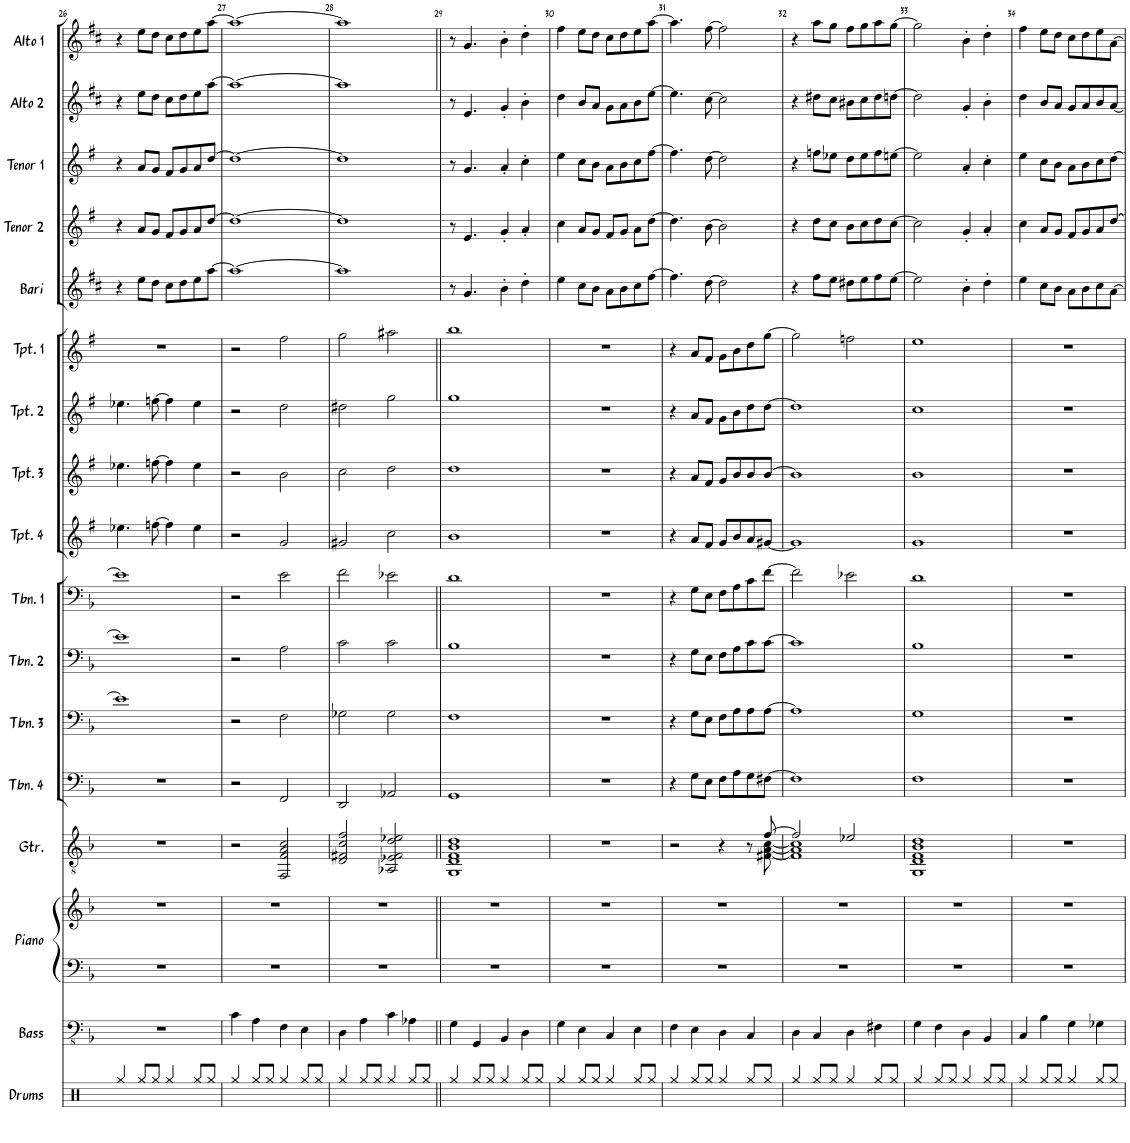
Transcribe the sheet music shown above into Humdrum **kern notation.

**kern	**kern	**kern	**kern	**kern	**kern	**kern	**kern	**kern	**kern	**kern	**kern	**kern	**kern	**kern	**kern	**kern	**kern
*part17	*part16	*part15	*part15	*part14	*part13	*part12	*part11	*part10	*part9	*part8	*part7	*part6	*part5	*part4	*part3	*part2	*part1
*staff18	*staff17	*staff16	*staff15	*staff14	*staff13	*staff12	*staff11	*staff10	*staff9	*staff8	*staff7	*staff6	*staff5	*staff4	*staff3	*staff2	*staff1
*I"Drums	*I"Bass	*I"Piano	*	*I"Guitar	*I"Trombone 4	*I"Trombone 3	*I"Trombone 2	*I"Trombone 1	*I"Trumpet 4	*I"Trumpet 3	*I"Trumpet 2	*I"Trumpet 1	*I"Baritone Sax	*I"Tenor Sax 2	*I"Tenor Sax 1	*I"Alto Sax 2	*I"Alto Sax 1
*I'Drums	*I'Bass	*I'Piano	*	*I'Gtr.	*I'Tbn. 4	*I'Tbn. 3	*I'Tbn. 2	*I'Tbn. 1	*I'Tpt. 4	*I'Tpt. 3	*I'Tpt. 2	*I'Tpt. 1	*I'Bari	*I'Tenor 2	*I'Tenor 1	*I'Alto 2	*I'Alto 1
!!LO:PB:g=z
*clefX	*clefFv4	*clefF4	*clefG2	*clefGv2	*clefF4	*clefF4	*clefF4	*clefF4	*clefG2	*clefG2	*clefG2	*clefG2	*clefG2	*clefG2	*clefG2	*clefG2	*clefG2
*	*	*	*	*	*	*	*	*	*Trd1c2	*Trd1c2	*Trd1c2	*Trd1c2	*Trd12c21	*Trd8c14	*Trd8c14	*Trd5c9	*Trd5c9
*k[]	*k[b-]	*k[b-]	*k[b-]	*k[b-]	*k[b-]	*k[b-]	*k[b-]	*k[b-]	*k[f#]	*k[f#]	*k[f#]	*k[f#]	*k[f#c#]	*k[f#]	*k[f#]	*k[f#c#]	*k[f#c#]
*M4/4	*M4/4	*M4/4	*M4/4	*M4/4	*M4/4	*M4/4	*M4/4	*M4/4	*M4/4	*M4/4	*M4/4	*M4/4	*M4/4	*M4/4	*M4/4	*M4/4	*M4/4
=26	=26	=26	=26	=26	=26	=26	=26	=26	=26	=26	=26	=26	=26	=26	=26	=26	=26
4Rgg/	1r	1r	1r	1r	1r	1e]	1e]	1e]	4.ee-X\	4.ee-X\	4.ee-X\	1r	4r	4r	4r	4r	4r
8Rgg/L	.	.	.	.	.	.	.	.	.	.	.	.	8ee\L	8a/L	8a/L	8ee\L	8ee\L
8Rgg/J	.	.	.	.	.	.	.	.	[8ffn\	[8ffn\	[8ffn\	.	8dd\J	8g/J	8g/J	8dd\J	8dd\J
4Rgg/	.	.	.	.	.	.	.	.	4ff\]	4ff\]	4ff\]	.	8cc#\L	8f#/L	8f#/L	8cc#\L	8cc#\L
.	.	.	.	.	.	.	.	.	.	.	.	.	8dd\	8g/	8g/	8dd\	8dd\
8Rgg/L	.	.	.	.	.	.	.	.	4ee-\	4ee-\	4ee-\	.	8ee\	8a/	8a/	8ee\	8ee\
8Rgg/J	.	.	.	.	.	.	.	.	.	.	.	.	[8aa\J	[8dd/J	[8dd/J	[8aa\J	[8aa\J
=27	=27	=27	=27	=27	=27	=27	=27	=27	=27	=27	=27	=27	=27	=27	=27	=27	=27
4Rgg/	4C\	1r	1r	2r	2r	2r	2r	2r	2r	2r	2r	2r	1aa_	1dd_	1dd_	1aa_	1aa_
8Rgg/L	4AA\	.	.	.	.	.	.	.	.	.	.	.	.	.	.	.	.
8Rgg/J	.	.	.	.	.	.	.	.	.	.	.	.	.	.	.	.	.
4Rgg/	4FF\	.	.	2FF/ 2F/ 2A/ 2c/	2FF/	2F\	2A\	2e\	2g/	2b\	2dd\	2ff#\	.	.	.	.	.
8Rgg/L	4EE\	.	.	.	.	.	.	.	.	.	.	.	.	.	.	.	.
8Rgg/J	.	.	.	.	.	.	.	.	.	.	.	.	.	.	.	.	.
=28	=28	=28	=28	=28	=28	=28	=28	=28	=28	=28	=28	=28	=28	=28	=28	=28	=28
4Rgg/	4DD\	1r	1r	2D/ 2F#X/ 2c/ 2f/	2DD/	2G-X\	2c\	2f\	2g#X/	2cc\	2dd#X\	2gg\	1aa]	1dd]	1dd]	1aa]	1aa]
8Rgg/L	4AA\	.	.	.	.	.	.	.	.	.	.	.	.	.	.	.	.
8Rgg/J	.	.	.	.	.	.	.	.	.	.	.	.	.	.	.	.	.
4Rgg/	4C\	.	.	2AA-X/ 2E-X/ 2F#/ 2d/ 2e-X/	2AA-X/	2G-\	2c\	2e-X\	2cc\	2dd\	2gg\	2aa#X\	.	.	.	.	.
8Rgg/L	4AA-X\	.	.	.	.	.	.	.	.	.	.	.	.	.	.	.	.
8Rgg/J	.	.	.	.	.	.	.	.	.	.	.	.	.	.	.	.	.
=29||	=29||	=29||	=29||	=29||	=29||	=29||	=29||	=29||	=29||	=29||	=29||	=29||	=29||	=29||	=29||	=29||	=29||
4Rgg/	4GG\	1r	1r	1GG 1D 1F 1B- 1d	1GG	1F	1B-	1d	1b	1dd	1gg	1bb	8r	8r	8r	8r	8r
.	.	.	.	.	.	.	.	.	.	.	.	.	4.g/	4.e/	4.g/	4.e/	4.g/
8Rgg/L	4GGG/	.	.	.	.	.	.	.	.	.	.	.	.	.	.	.	.
8Rgg/J	.	.	.	.	.	.	.	.	.	.	.	.	.	.	.	.	.
4Rgg/	4BBB-/	.	.	.	.	.	.	.	.	.	.	.	4b'\	4g'/	4a'/	4g'/	4b'\
8Rgg/L	4DD\	.	.	.	.	.	.	.	.	.	.	.	4dd'\	4a'/	4cc'\	4b'\	4dd'\
8Rgg/J	.	.	.	.	.	.	.	.	.	.	.	.	.	.	.	.	.
=30	=30	=30	=30	=30	=30	=30	=30	=30	=30	=30	=30	=30	=30	=30	=30	=30	=30
4Rgg/	4GG\	1r	1r	1r	1r	1r	1r	1r	1r	1r	1r	1r	4ee\	4cc\	4ee\	4dd\	4ff#\
8Rgg/L	4EE\	.	.	.	.	.	.	.	.	.	.	.	8cc#\L	8a/L	8cc\L	8b/L	8ee\L
8Rgg/J	.	.	.	.	.	.	.	.	.	.	.	.	8b\J	8g/J	8b\J	8a/J	8dd\J
4Rgg/	4CC/	.	.	.	.	.	.	.	.	.	.	.	8a\L	8f#/L	8a\L	8g\L	8cc#\L
.	.	.	.	.	.	.	.	.	.	.	.	.	8b\	8g/J	8b\	8a\	8dd\
8Rgg/L	4EE\	.	.	.	.	.	.	.	.	.	.	.	8cc#\	8a\L	8cc\	8b\	8ee\
8Rgg/J	.	.	.	.	.	.	.	.	.	.	.	.	[8ff#\J	[8dd\J	[8ff#\J	[8ee\J	[8aa\J
=31	=31	=31	=31	=31	=31	=31	=31	=31	=31	=31	=31	=31	=31	=31	=31	=31	=31
*	*	*	*	*^	*	*	*	*	*	*	*	*	*	*	*	*	*
4Rgg/	4FF\	1r	1r	2r	2ryy	4r	4r	4r	4r	4r	4r	4r	4r	4.ff#\]	4.dd\]	4.ff#\]	4.ee\]	4.aa\]
8Rgg/L	4EE\	.	.	.	.	8G\L	8G\L	8G\L	8G\L	8a/L	8a/L	8a/L	8a/L	.	.	.	.	.
8Rgg/J	.	.	.	.	.	8E\J	8E\J	8E\J	8E\J	8f#/J	8f#/J	8f#/J	8f#/J	[8dd\	[8b\	[8dd\	[8cc#\	[8ff#\
4Rgg/	4DD\	.	.	4r	4ryy	8F\L	8F\L	8F\L	8F\L	8g/L	8g/L	8g\L	8g\L	2dd\]	2b\]	2dd\]	2cc#\]	2ff#\]
.	.	.	.	.	.	8A\	8A\	8A\	8A\	8b/	8b/	8b\	8b\	.	.	.	.	.
8Rgg/L	4CC/	.	.	8r	8ryy	8G\	8A\	8c\	8c\	8a/	8b/	8dd\	8dd\	.	.	.	.	.
8Rgg/J	.	.	.	[8f/	[8F#X\ [8A\ [8c\	[8F#X\J	[8A\J	[8c\J	[8f\J	[8g#X/J	[8b/J	[8dd\J	[8gg\J	.	.	.	.	.
=32	=32	=32	=32	=32	=32	=32	=32	=32	=32	=32	=32	=32	=32	=32	=32	=32	=32	=32
4Rgg/	4DD\	1r	1r	2f/]	1F#] 1A] 1c]	1F#]	1A]	1c]	2f\]	1g#]	1b]	1dd]	2gg\]	4r	4r	4r	4r	4r
8Rgg/L	4CC/	.	.	.	.	.	.	.	.	.	.	.	.	8ff#\L	8dd\L	8ffn\L	8dd#X\L	8aa\L
8Rgg/J	.	.	.	.	.	.	.	.	.	.	.	.	.	8ee\J	8cc\J	8ee-X\J	8cc#\J	8gg\J
4Rgg/	4DD\	.	.	2e-X/	.	.	.	.	2e-X\	.	.	.	2ffn\	8dd#X\L	8b\L	8dd\L	8b#X\L	8ff#\L
.	.	.	.	.	.	.	.	.	.	.	.	.	.	8ee\	8cc\	8ee-\	8cc#\	8gg\
8Rgg/L	4FF#X\	.	.	.	.	.	.	.	.	.	.	.	.	8ff#\	8dd\	8ff\	8dd#\	8aa\
8Rgg/J	.	.	.	.	.	.	.	.	.	.	.	.	.	[8ee\J	[8cc\J	[8een\J	[8ddn\J	[8gg\J
*	*	*	*	*v	*v	*	*	*	*	*	*	*	*	*	*	*	*	*
=33	=33	=33	=33	=33	=33	=33	=33	=33	=33	=33	=33	=33	=33	=33	=33	=33	=33
4Rgg/	4GG\	1r	1r	1GG 1D 1F 1B- 1d	1F	1G	1B-	1d	1g	1b	1cc	1ee	2ee\]	2cc\]	2ee\]	2dd\]	2gg\]
8Rgg/L	4FF\	.	.	.	.	.	.	.	.	.	.	.	.	.	.	.	.
8Rgg/J	.	.	.	.	.	.	.	.	.	.	.	.	.	.	.	.	.
4Rgg/	4DD\	.	.	.	.	.	.	.	.	.	.	.	4b'\	4g'/	4a'/	4g'/	4b'\
8Rgg/L	4BBB-/	.	.	.	.	.	.	.	.	.	.	.	4dd'\	4a'/	4cc'\	4b'\	4dd'\
8Rgg/J	.	.	.	.	.	.	.	.	.	.	.	.	.	.	.	.	.
=34	=34	=34	=34	=34	=34	=34	=34	=34	=34	=34	=34	=34	=34	=34	=34	=34	=34
4Rgg/	4CC/	1r	1r	1r	1r	1r	1r	1r	1r	1r	1r	1r	4ee\	4cc\	4ee\	4dd\	4ff#\
8Rgg/L	4BB-\	.	.	.	.	.	.	.	.	.	.	.	8cc#\L	8a/L	8cc\L	8b/L	8ee\L
8Rgg/J	.	.	.	.	.	.	.	.	.	.	.	.	8b\J	8g/J	8b\J	8a/J	8dd\J
4Rgg/	4GG\	.	.	.	.	.	.	.	.	.	.	.	8a\L	8f#/L	8a\L	8g/L	8cc#\L
.	.	.	.	.	.	.	.	.	.	.	.	.	8b\	8g/	8b\	8a/	8dd\
8Rgg/L	4GG-X\	.	.	.	.	.	.	.	.	.	.	.	8cc#\	8a/	8cc\	8b/	8ee\
8Rgg/J	.	.	.	.	.	.	.	.	.	.	.	.	[8a\J	[8dd/J	[8dd\J	[8a/J	[8a\J
=	=	=	=	=	=	=	=	=	=	=	=	=	=	=	=	=	=
*-	*-	*-	*-	*-	*-	*-	*-	*-	*-	*-	*-	*-	*-	*-	*-	*-	*-
